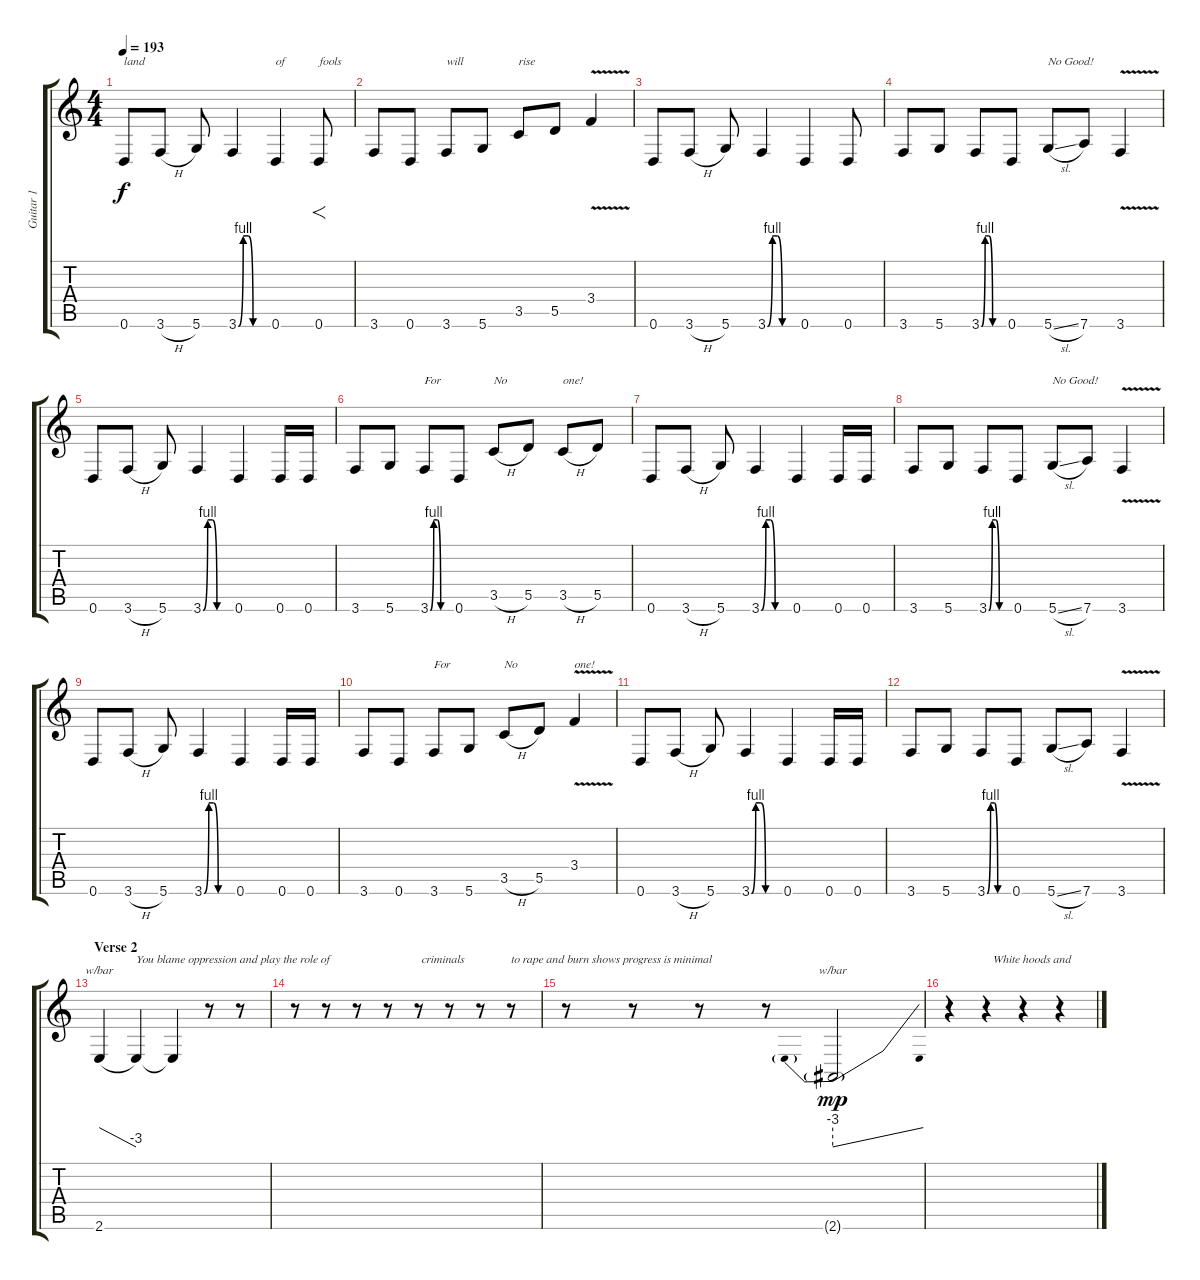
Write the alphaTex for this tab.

\track ("Guitar 1" "Guitar 1") {instrument distortionguitar}
\staff {score tabs}
\tuning (E4 B3 G3 D3 A2 D2) {hide}
\ts (4 4)
\tempo 193
\clef g2
\ks c
0.6.8{txt "land" dy f} 3.6{h}.8 5.6.8 3.6{be (custom 0 0 10 4 20 4 30 0 45 0 60 0)}.4 0.6.4{txt "of"} 0.6.8{f txt "fools"} |
3.6.8 0.6.8 3.6.8{txt "will"} 5.6.8 3.5.8{txt "rise"} 5.5.8 3.4{v}.4 |
0.6.8 3.6{h}.8 5.6.8 3.6{be (custom 0 0 10 4 15 4 20 4 30 0 45 0 60 0)}.4 0.6.4 0.6.8 |
3.6.8 5.6.8 3.6{be (custom 0 0 10 4 15 4 20 4 30 0 45 0 60 0)}.8 0.6.8 5.6{sl}.8{txt "No Good!"} 7.6.8 3.6{v}.4 |
0.6.8 3.6{h}.8 5.6.8 3.6{be (custom 0 0 10 4 20 4 30 0 60 0)}.4 0.6.4 0.6.16 0.6.16 |
3.6.8 5.6.8 3.6{be (custom 0 0 10 4 20 4 30 0 45 0 60 0)}.8{txt "For"} 0.6.8 3.5{h}.8{txt "No"} 5.5.8 3.5{h}.8{txt "one!"} 5.5.8 |
0.6.8 3.6{h}.8 5.6.8 3.6{be (custom 0 0 10 4 20 4 30 0 60 0)}.4 0.6.4 0.6.16 0.6.16 |
3.6.8 5.6.8 3.6{be (custom 0 0 10 4 20 4 30 0 45 0 60 0)}.8 0.6.8 5.6{sl}.8{txt "No Good!"} 7.6.8 3.6{v}.4 |
0.6.8 3.6{h}.8 5.6.8 3.6{be (custom 0 0 10 4 20 4 30 0 45 0 60 0)}.4 0.6.4 0.6.16 0.6.16 |
3.6.8 0.6.8 3.6.8{txt "For"} 5.6.8 3.5{h}.8{txt "No"} 5.5.8 3.4{v}.4{txt "one!"} |
0.6.8 3.6{h}.8 5.6.8 3.6{be (custom 0 0 9 4 20 4 30 0 45 0 60 0)}.4 0.6.4 0.6.16 0.6.16 |
3.6.8 5.6.8 3.6{be (custom 0 0 10 4 20 4 30 0 45 0 60 0)}.8 0.6.8 5.6{sl}.8 7.6.8 3.6{v}.4 |
\section ("" "Verse 2")
2.6.4{tbe (dive default 0 0 60 -12)} 2.6{t}.4{txt "You blame oppression and play the role of "} 2.6{t}.4 r.8 r.8 |
r.8 r.8 r.8 r.8 r.8{txt " criminals"} r.8 r.8 r.8{txt "to rape and burn shows progress is minimal"} |
r.8 r.8 r.8 r.8 2.6{g}.2{tbe (predivedive default 0 -12 60 0) dy mp} |
r.4 r.4{txt "  White hoods and"} r.4 r.4
